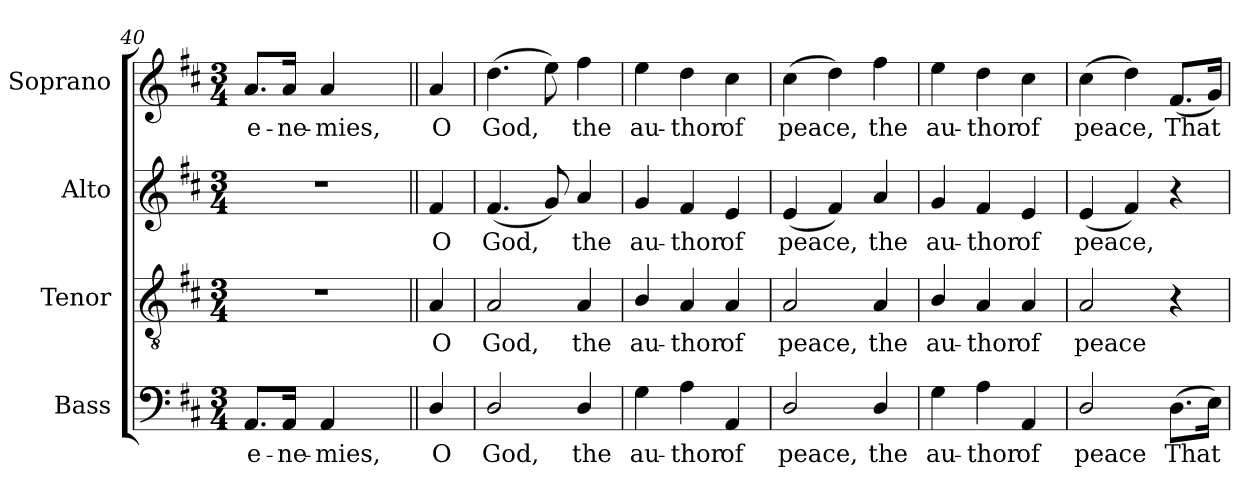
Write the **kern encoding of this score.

**kern	**text	**kern	**text	**kern	**text	**kern	**text
*part4	*part4	*part3	*part3	*part2	*part2	*part1	*part1
*staff4	*staff4	*staff3	*staff3	*staff2	*staff2	*staff1	*staff1
*I"Bass	*	*I"Tenor	*	*I"Alto	*	*I"Soprano	*
*I'B.	*	*I'T.	*	*I'A.	*	*I'S.	*
*clefF4	*	*clefGv2	*	*clefG2	*	*clefG2	*
*	*	*ITrd7c12	*	*	*	*	*
*k[f#c#]	*	*k[f#c#]	*	*k[f#c#]	*	*k[f#c#]	*
*D:	*	*D:	*	*D:	*	*D:	*
*M3/4	*	*M3/4	*	*M3/4	*	*M3/4	*
=40	=40	=40	=40	=40	=40	=40	=40
!	!LO:LY:b:color=#000000	!LO:N:vis=1	!	!LO:N:vis=1	!	!	!
!	!	!	!	!	!	!	!LO:LY:b:color=#000000
8.AAi/L	e-	2.r	.	2.r	.	8.ai/L	e-
!	!LO:LY:b:color=#000000	!	!	!	!	!	!
!	!	!	!	!	!	!	!LO:LY:b:color=#000000
16AAi/Jk	-ne-	.	.	.	.	16ai/Jk	-ne-
!	!LO:LY:b:color=#000000	!	!	!	!	!	!
!	!	!	!	!	!	!	!LO:LY:b:color=#000000
4AAi/	-mies,	.	.	.	.	4ai/	-mies,
4ryy	.	.	.	.	.	4ryy	.
!!LO:LB:g=z
=40||	=40||	=40||	=40||	=40||	=40||	=40||	=40||
!	!LO:LY:b:color=#000000	!	!	!	!	!	!
!	!	!	!LO:LY:b:color=#000000	!	!	!	!
!	!	!	!	!	!LO:LY:b:color=#000000	!	!
!	!	!	!	!	!	!	!LO:LY:b:color=#000000
4Di/	O	4AAi/	O	4f#i/	O	4ai/	O
=41	=41	=41	=41	=41	=41	=41	=41
!	!LO:LY:b:color=#000000	!	!	!	!	!	!
!	!	!	!LO:LY:b:color=#000000	!	!	!	!
!	!	!	!	!	!LO:LY:b:color=#000000	!	!
!	!	!	!	!	!	!	!LO:LY:b:color=#000000
2Di/	God,	2AAi/	God,	(4.f#i/	God,	(4.ddi\	God,
.	.	.	.	8gi/)	.	8eei\)	.
!	!LO:LY:b:color=#000000	!	!	!	!	!	!
!	!	!	!LO:LY:b:color=#000000	!	!	!	!
!	!	!	!	!	!LO:LY:b:color=#000000	!	!
!	!	!	!	!	!	!	!LO:LY:b:color=#000000
4Di/	the	4AAi/	the	4ai/	the	4ff#i\	the
=42	=42	=42	=42	=42	=42	=42	=42
!	!LO:LY:b:color=#000000	!	!	!	!	!	!
!	!	!	!LO:LY:b:color=#000000	!	!	!	!
!	!	!	!	!	!LO:LY:b:color=#000000	!	!
!	!	!	!	!	!	!	!LO:LY:b:color=#000000
4Gi\	au-	4BBi/	au-	4gi/	au-	4eei\	au-
!	!LO:LY:b:color=#000000	!	!	!	!	!	!
!	!	!	!LO:LY:b:color=#000000	!	!	!	!
!	!	!	!	!	!LO:LY:b:color=#000000	!	!
!	!	!	!	!	!	!	!LO:LY:b:color=#000000
4Ai\	-thor	4AAi/	-thor	4f#i/	-thor	4ddi\	-thor
!	!LO:LY:b:color=#000000	!	!	!	!	!	!
!	!	!	!LO:LY:b:color=#000000	!	!	!	!
!	!	!	!	!	!LO:LY:b:color=#000000	!	!
!	!	!	!	!	!	!	!LO:LY:b:color=#000000
4AAi/	of	4AAi/	of	4ei/	of	4cc#i\	of
=43	=43	=43	=43	=43	=43	=43	=43
!	!LO:LY:b:color=#000000	!	!	!	!	!	!
!	!	!	!LO:LY:b:color=#000000	!	!	!	!
!	!	!	!	!	!LO:LY:b:color=#000000	!	!
!	!	!	!	!	!	!	!LO:LY:b:color=#000000
2Di/	peace,	2AAi/	peace,	(4ei/	peace,	(4cc#i\	peace,
.	.	.	.	4f#i/)	.	4ddi\)	.
!	!LO:LY:b:color=#000000	!	!	!	!	!	!
!	!	!	!LO:LY:b:color=#000000	!	!	!	!
!	!	!	!	!	!LO:LY:b:color=#000000	!	!
!	!	!	!	!	!	!	!LO:LY:b:color=#000000
4Di/	the	4AAi/	the	4ai/	the	4ff#i\	the
=44	=44	=44	=44	=44	=44	=44	=44
!	!LO:LY:b:color=#000000	!	!	!	!	!	!
!	!	!	!LO:LY:b:color=#000000	!	!	!	!
!	!	!	!	!	!LO:LY:b:color=#000000	!	!
!	!	!	!	!	!	!	!LO:LY:b:color=#000000
4Gi\	au-	4BBi/	au-	4gi/	au-	4eei\	au-
!	!LO:LY:b:color=#000000	!	!	!	!	!	!
!	!	!	!LO:LY:b:color=#000000	!	!	!	!
!	!	!	!	!	!LO:LY:b:color=#000000	!	!
!	!	!	!	!	!	!	!LO:LY:b:color=#000000
4Ai\	-thor	4AAi/	-thor	4f#i/	-thor	4ddi\	-thor
!	!LO:LY:b:color=#000000	!	!	!	!	!	!
!	!	!	!LO:LY:b:color=#000000	!	!	!	!
!	!	!	!	!	!LO:LY:b:color=#000000	!	!
!	!	!	!	!	!	!	!LO:LY:b:color=#000000
4AAi/	of	4AAi/	of	4ei/	of	4cc#i\	of
=45	=45	=45	=45	=45	=45	=45	=45
!	!LO:LY:b:color=#000000	!	!	!	!	!	!
!	!	!	!LO:LY:b:color=#000000	!	!	!	!
!	!	!	!	!	!LO:LY:b:color=#000000	!	!
!	!	!	!	!	!	!	!LO:LY:b:color=#000000
2Di/	peace	2AAi/	peace	(4ei/	peace,	(4cc#i\	peace,
.	.	.	.	4f#i/)	.	4ddi\)	.
!	!LO:LY:b:color=#000000	!	!	!	!	!	!
!	!	!	!	!	!	!	!LO:LY:b:color=#000000
(8.Di\L	That	4r	.	4r	.	(8.f#i/L	That
16Ei\Jk)	.	.	.	.	.	16gi/Jk)	.
=	=	=	=	=	=	=	=
*-	*-	*-	*-	*-	*-	*-	*-
